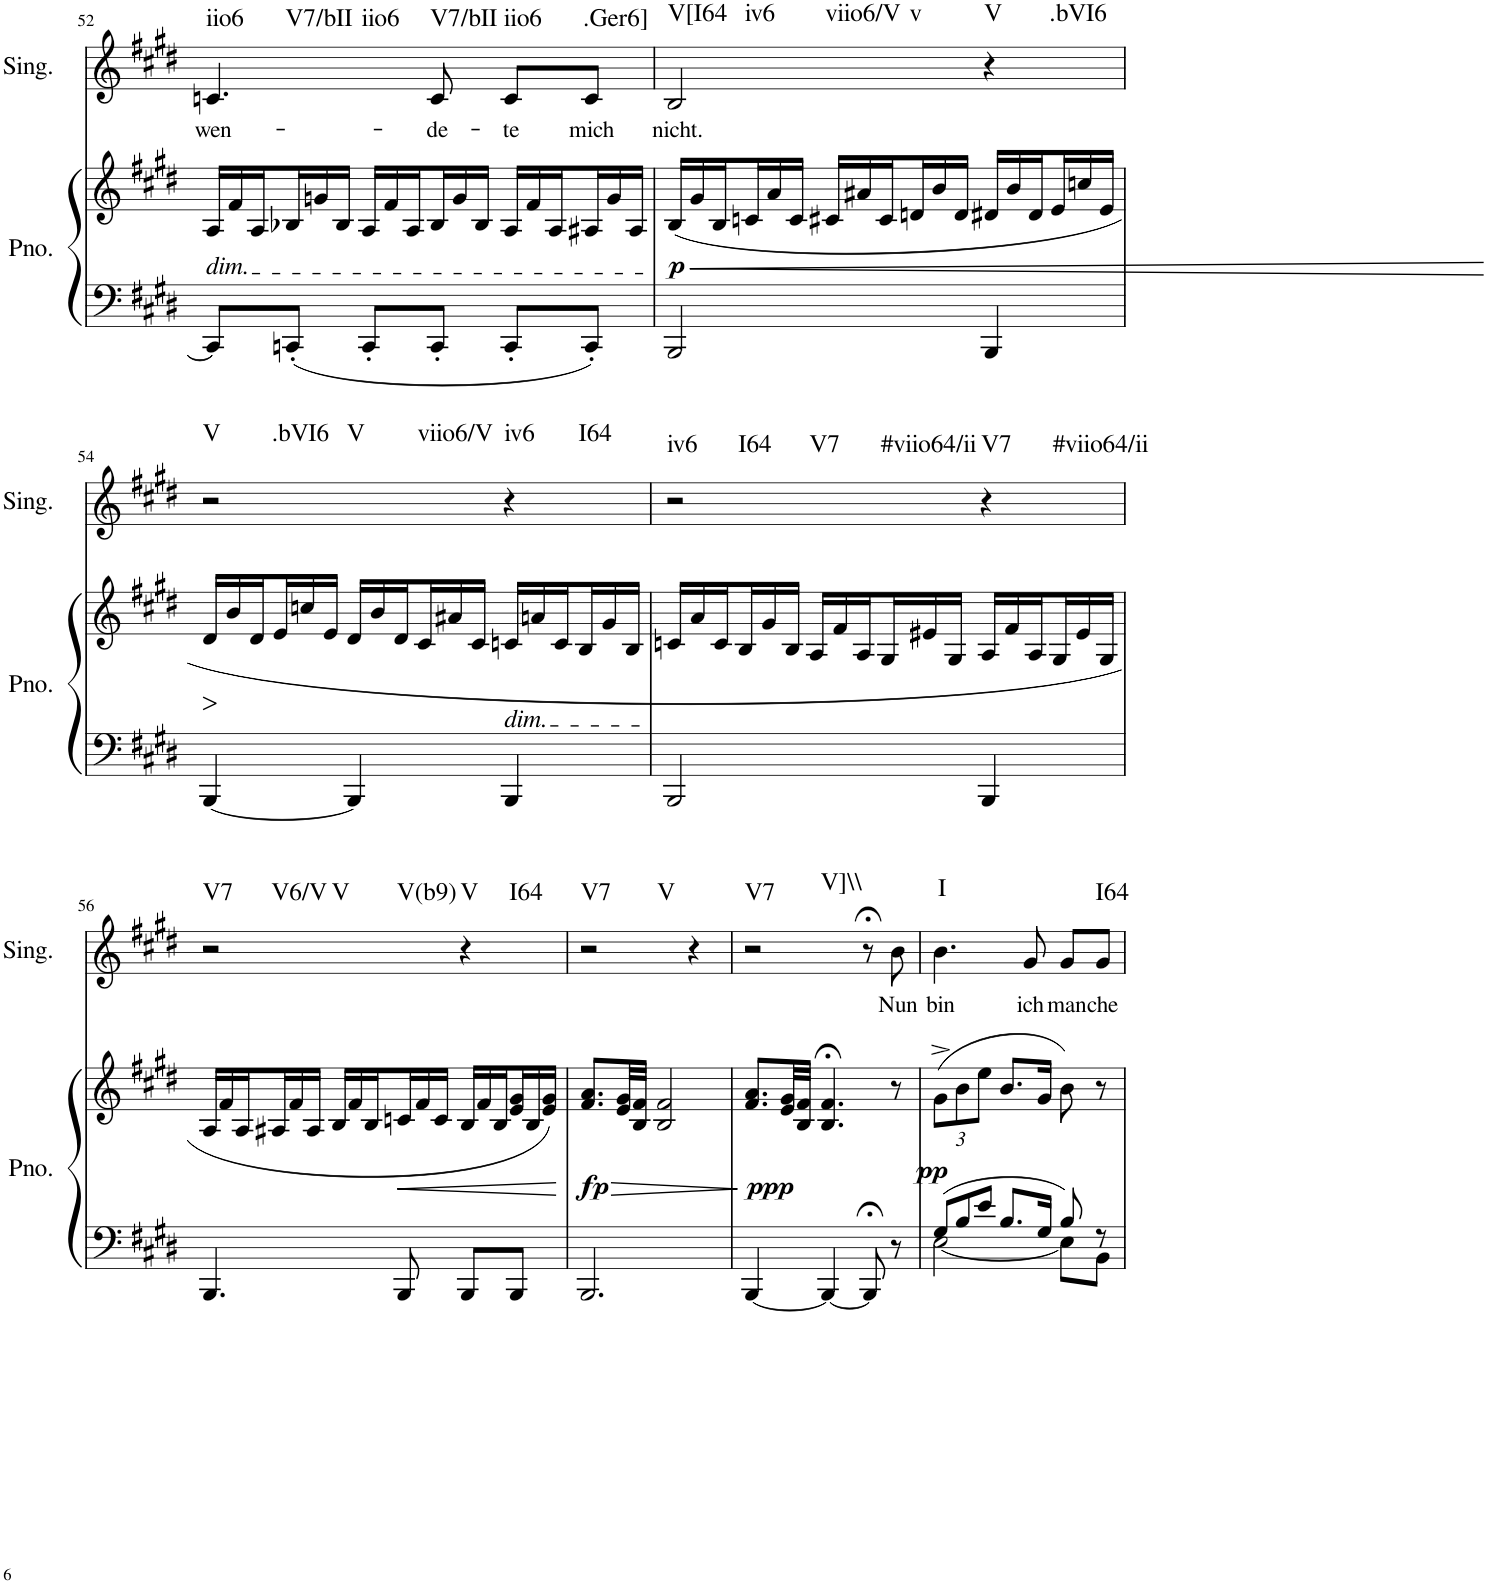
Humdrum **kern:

**kern	**kern	**dynam	**kern	**text	**harte
*part2	*part2	*part2	*part1	*part1	*part1
*staff3	*staff2	*staff2/3	*staff1	*staff1	*
*I"Pianoforte	*	*	*I"Singstimme	*	*
*I'Pno.	*	*	*I'Sing.	*	*
!!LO:PB:g=z
*clefF4	*clefG2	*	*clefG2	*	*
*k[f#c#g#d#]	*k[f#c#g#d#]	*	*k[f#c#g#d#]	*	*
*M3/4	*M3/4	*	*M3/4	*	*
*	*Xtuplet	*	*	*	*
=52	=52	=52	=52	=52	=52
!	!LO:TX:b:i:t=dim.	!	!	!	!
!	!	!	!	!LO:LY:b	!LO:H:n=1:kt=iio6
!	!	!	!	!	!LO:H:n=2:kt=V7/bII
!	!	!	!	!	!LO:H:n=3:kt=iio6
8CC/L]	24A/LL	.	4.cn/	wen-	N N N
.	24f#/	.	.	.	.
.	24A/	.	.	.	.
8CCn'/J	24B-X/	.	.	.	.
.	24gn/	.	.	.	.
.	24B-/JJ	.	.	.	.
8CC'/L	24A/LL	.	.	.	.
.	24f#/	.	.	.	.
.	24A/	.	.	.	.
!	!	!	!	!LO:LY:b	!LO:H:kt=V7/bII
8CC'/J	24B-/	.	8c/	-de-	N
.	24g/	.	.	.	.
.	24B-/JJ	.	.	.	.
!	!	!	!	!LO:LY:b	!LO:H:kt=iio6
8CC'/L	24A/LL	.	8c/L	-te	N
.	24f#/	.	.	.	.
.	24A/	.	.	.	.
!	!	!	!	!LO:LY:b	!LO:H:kt=.Ger6]
8CC'/J	24A#X/	.	8c/J	mich	N
.	24g/	.	.	.	.
.	24A#/JJ	.	.	.	.
=53	=53	=53	=53	=53	=53
!	!	!LO:HP:b	!	!LO:LY:b	!
!	!	!LO:DY:n=1:b	!	!	!LO:H:n=1:kt=V[I64
!	!	!	!	!	!LO:H:n=2:kt=iv6
!	!	!	!	!	!LO:H:n=3:kt=viio6/V
!	!	!	!	!	!LO:H:n=4:kt=v
2BBB/	(24B/LL	< p	2B/	nicht.	N N N N
.	24g#/	[	.	.	.
.	24B/	.	.	.	.
.	24cn/	.	.	.	.
.	24a/	.	.	.	.
.	24c/JJ	.	.	.	.
.	24c#X/LL	.	.	.	.
.	24a#X/	.	.	.	.
.	24c#/	.	.	.	.
.	24dn/	.	.	.	.
.	24b/	.	.	.	.
.	24d/JJ	.	.	.	.
!	!	!	!	!	!LO:H:n=1:kt=V
!	!	!	!	!	!LO:H:n=2:kt=.bVI6
4BBB/	24d#X/LL	.	4r	.	N N
.	24b/	.	.	.	.
.	24d#/	.	.	.	.
.	24e/	.	.	.	.
.	24ccn/	.	.	.	.
.	24e/JJ	.	.	.	.
!!LO:LB:g=z
=54	=54	=54	=54	=54	=54
!	!	!LO:HP:b	!	!	!LO:H:n=1:kt=V
!	!	!	!	!	!LO:H:n=2:kt=.bVI6
!	!	!	!	!	!LO:H:n=3:kt=V
!	!	!	!	!	!LO:H:n=4:kt=viio6/V
[4BBB/	24d#/LL	>	2r	.	N N N N
.	24b/	]	.	.	.
.	24d#/	.	.	.	.
.	24e/	.	.	.	.
.	24ccn/	.	.	.	.
.	24e/JJ	.	.	.	.
4BBB/]	24d#/LL	.	.	.	.
.	24b/	.	.	.	.
.	24d#/	.	.	.	.
.	24c#/	.	.	.	.
.	24a#X/	.	.	.	.
.	24c#/JJ	.	.	.	.
!	!LO:TX:b:i:t=dim.	!	!	!	!LO:H:n=1:kt=iv6
!	!	!	!	!	!LO:H:n=2:kt=I64
4BBB/	24cn/LL	.	4r	.	N N
.	24an/	.	.	.	.
.	24c/	.	.	.	.
.	24B/	.	.	.	.
.	24g#/	.	.	.	.
.	24B/JJ	.	.	.	.
=55	=55	=55	=55	=55	=55
!	!	!	!	!	!LO:H:n=1:kt=iv6
!	!	!	!	!	!LO:H:n=2:kt=I64
!	!	!	!	!	!LO:H:n=3:kt=V7
!	!	!	!	!	!LO:H:n=4:kt=#viio64/ii
2BBB/	24cn/LL	.	2r	.	N N N N
.	24a/	.	.	.	.
.	24c/	.	.	.	.
.	24B/	.	.	.	.
.	24g#/	.	.	.	.
.	24B/JJ	.	.	.	.
.	24A/LL	.	.	.	.
.	24f#/	.	.	.	.
.	24A/	.	.	.	.
.	24G#/	.	.	.	.
.	24e#X/	.	.	.	.
.	24G#/JJ	.	.	.	.
!	!	!	!	!	!LO:H:n=1:kt=V7
!	!	!	!	!	!LO:H:n=2:kt=#viio64/ii
4BBB/	24A/LL	.	4r	.	N N
.	24f#/	.	.	.	.
.	24A/	.	.	.	.
.	24G#/	.	.	.	.
.	24e#/	.	.	.	.
.	24G#/JJ	.	.	.	.
!!LO:LB:g=z
=56	=56	=56	=56	=56	=56
!	!	!	!	!	!LO:H:n=1:kt=V7
!	!	!	!	!	!LO:H:n=2:kt=V6/V
!	!	!	!	!	!LO:H:n=3:kt=V
!	!	!	!	!	!LO:H:n=4:kt=V(b9)
4.BBB/	24A/LL	.	2r	.	N N N N
.	24f#/	.	.	.	.
.	24A/	.	.	.	.
.	24A#X/	.	.	.	.
.	24f#/	.	.	.	.
.	24A#/JJ	.	.	.	.
.	24B/LL	.	.	.	.
.	24f#/	.	.	.	.
.	24B/	.	.	.	.
8BBB/	24cn/	.	.	.	.
.	24f#/	.	.	.	.
.	24c/JJ	.	.	.	.
!	!	!	!	!	!LO:H:n=1:kt=V
!	!	!	!	!	!LO:H:n=2:kt=I64
8BBB/L	24B/LL	.	4r	.	N N
.	24f#/	.	.	.	.
.	24B/	.	.	.	.
8BBB/J	24e/ 24g#/	.	.	.	.
.	24B/	.	.	.	.
.	24e/ 24g#/JJ)	.	.	.	.
=57	=57	=57	=57	=57	=57
!	!	!LO:DY:a=2	!	!	!LO:H:n=1:kt=V7
!	!	!	!	!	!LO:H:n=2:kt=V
2.BBB/	8.f#/ 8.a/L	fp	2r	.	N N
.	32e/ 32g#/LL	.	.	.	.
.	32B/ 32f#/JJJ	.	.	.	.
.	2B/ 2f#/	.	.	.	.
.	.	.	4r	.	.
=58	=58	=58	=58	=58	=58
!	!	!LO:DY:a=2	!	!	!LO:H:n=1:kt=V7
!	!	!	!	!	!LO:H:n=2:kt=V]\\
[4BBB/	8.f#/ 8.a/L	ppp	2r	.	N N
.	32e/ 32g#/LL	.	.	.	.
.	32B/ 32f#/JJJ	.	.	.	.
4BBB/_	4.B/;< 4.f#/;<	.	.	.	.
8BBB;</]	.	.	8r;<	.	.
!	!	!	!	!LO:LY:b	!
8r	8r	.	8b\	Nun	.
=59	=59	=59	=59	=59	=59
*Xtuplet	*tuplet	*	*	*	*
*^	*	*	*	*	*
*	*	*Xbrackettup	*	*	*	*
!	!	!	!LO:DY:a=2	!	!LO:LY:b	!LO:H:kt=I
12G#/L	[2E\	(12g#^\L	pp	4.b\	bin	N
12B/	.	12b\	.	.	.	.
12e/J	.	12ee\J	.	.	.	.
8.B/L	.	8.b/L	.	.	.	.
!	!	!	!	!	!LO:LY:b	!
.	.	.	.	8g#/	ich	.
16G#/Jk	.	16g#/Jk	.	.	.	.
!	!	!	!	!	!LO:LY:b	!
8B/	8E\L]	8b\)	.	8g#/L	man-	.
!	!	!	!	!	!LO:LY:b	!LO:H:kt=I64
8r	8BB\J	8r	.	8g#/J	-che	N
*v	*v	*	*	*	*	*
=	=	=	=	=	=
*-	*-	*-	*-	*-	*-
